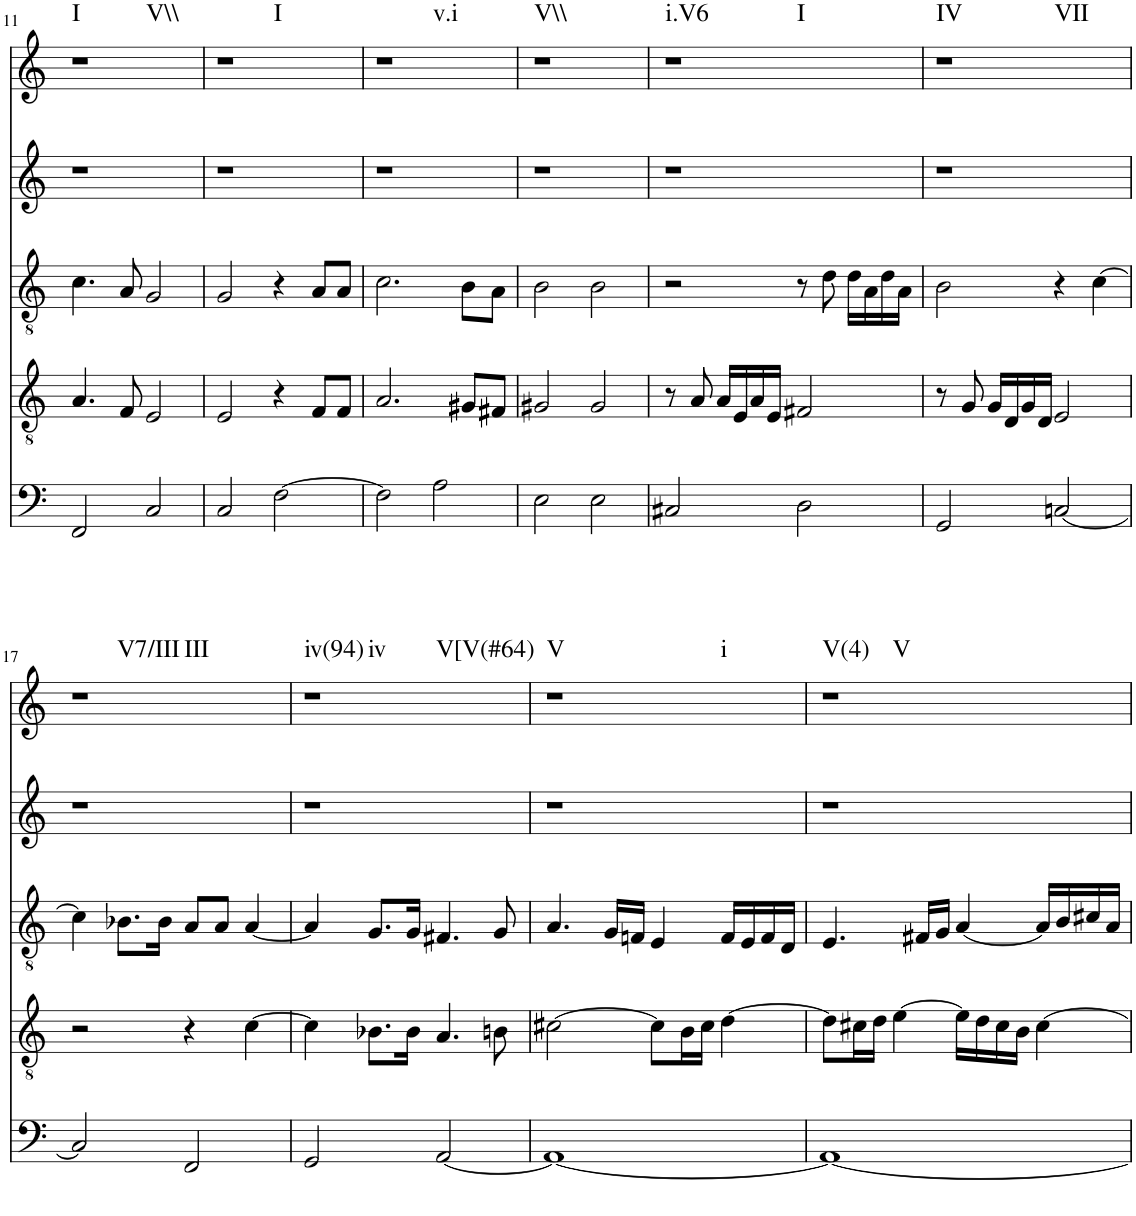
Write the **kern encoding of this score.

**kern	**kern	**kern	**kern	**kern	**harte
*part5	*part4	*part3	*part2	*part1	*part1
*staff5	*staff4	*staff3	*staff2	*staff1	*
*I"vox	*I"vox	*I"vox	*I"vox	*I"vox	*
!!LO:PB:g=z
*clefF4	*clefGv2	*clefGv2	*clefG2	*clefG2	*
*k[]	*k[]	*k[]	*k[]	*k[]	*
*M4/4	*M4/4	*M4/4	*M4/4	*M4/4	*
=11	=11	=11	=11	=11	=11
!	!	!	!	!	!LO:H:n=1:kt=I
!	!	!	!	!	!LO:H:n=2:kt=V\\
2FF/	4.A/	4.c\	1r	1r	N N
.	8F/	8A/	.	.	.
2C/	2E/	2G/	.	.	.
=12	=12	=12	=12	=12	=12
!	!	!	!	!	!LO:H:kt=I
2C/	2E/	2G/	1r	1r	N
[2F\	4r	4r	.	.	.
.	8F/L	8A/L	.	.	.
.	8F/J	8A/J	.	.	.
=13	=13	=13	=13	=13	=13
!	!	!	!	!	!LO:H:kt=v.i
2F\]	2.A/	2.c\	1r	1r	N
2A\	.	.	.	.	.
.	8G#X/L	8B\L	.	.	.
.	8F#X/J	8A\J	.	.	.
=14	=14	=14	=14	=14	=14
!	!	!	!	!	!LO:H:kt=V\\
2E\	2G#X/	2B\	1r	1r	N
2E\	2G#/	2B\	.	.	.
=15	=15	=15	=15	=15	=15
!	!	!	!	!	!LO:H:n=1:kt=i.V6
!	!	!	!	!	!LO:H:n=2:kt=I
2C#X/	8r	2r	1r	1r	N N
.	8A/	.	.	.	.
.	16A/LL	.	.	.	.
.	16E/	.	.	.	.
.	16A/	.	.	.	.
.	16E/JJ	.	.	.	.
2D\	2F#X/	8r	.	.	.
.	.	8d\	.	.	.
.	.	16d\LL	.	.	.
.	.	16A\	.	.	.
.	.	16d\	.	.	.
.	.	16A\JJ	.	.	.
=16	=16	=16	=16	=16	=16
!	!	!	!	!	!LO:H:n=1:kt=IV
!	!	!	!	!	!LO:H:n=2:kt=VII
2GG/	8r	2B\	1r	1r	N N
.	8G/	.	.	.	.
.	16G/LL	.	.	.	.
.	16D/	.	.	.	.
.	16G/	.	.	.	.
.	16D/JJ	.	.	.	.
[2Cn/	2E/	4r	.	.	.
.	.	[4c\	.	.	.
!!LO:LB:g=z
=17	=17	=17	=17	=17	=17
!	!	!	!	!	!LO:H:n=1:kt=V7/III
!	!	!	!	!	!LO:H:n=2:kt=III
2C/]	2r	4c\]	1r	1r	N N
.	.	8.B-X\L	.	.	.
.	.	16B-\Jk	.	.	.
2FF/	4r	8A/L	.	.	.
.	.	8A/J	.	.	.
.	[4c\	[4A/	.	.	.
=18	=18	=18	=18	=18	=18
!	!	!	!	!	!LO:H:n=1:kt=iv(94)
!	!	!	!	!	!LO:H:n=2:kt=iv
!	!	!	!	!	!LO:H:n=3:kt=V[V(#64)
2GG/	4c\]	4A/]	1r	1r	N N N
.	8.B-X\L	8.G/L	.	.	.
.	16B-\Jk	16G/Jk	.	.	.
[2AA/	4.A/	4.F#X/	.	.	.
.	8Bn\	8G/	.	.	.
=19	=19	=19	=19	=19	=19
!	!	!	!	!	!LO:H:n=1:kt=V
!	!	!	!	!	!LO:H:n=2:kt=i
1AA_	[2c#X\	4.A/	1r	1r	N N
.	.	16G/LL	.	.	.
.	.	16Fn/JJ	.	.	.
.	8c#\L]	4E/	.	.	.
.	16B\L	.	.	.	.
.	16c#\JJ	.	.	.	.
.	[4d\	16F/LL	.	.	.
.	.	16E/	.	.	.
.	.	16F/	.	.	.
.	.	16D/JJ	.	.	.
=20	=20	=20	=20	=20	=20
!	!	!	!	!	!LO:H:n=1:kt=V(4)
!	!	!	!	!	!LO:H:n=2:kt=V
1AA_	8d\L]	4.E/	1r	1r	N N
.	16c#X\L	.	.	.	.
.	16d\JJ	.	.	.	.
.	[4e\	.	.	.	.
.	.	16F#X/LL	.	.	.
.	.	16G/JJ	.	.	.
.	16e\LL]	[4A/	.	.	.
.	16d\	.	.	.	.
.	16c#\	.	.	.	.
.	16B\JJ	.	.	.	.
.	[4c#\	16A/LL]	.	.	.
.	.	16B/	.	.	.
.	.	16c#X/	.	.	.
.	.	16A/JJ	.	.	.
=	=	=	=	=	=
*-	*-	*-	*-	*-	*-
